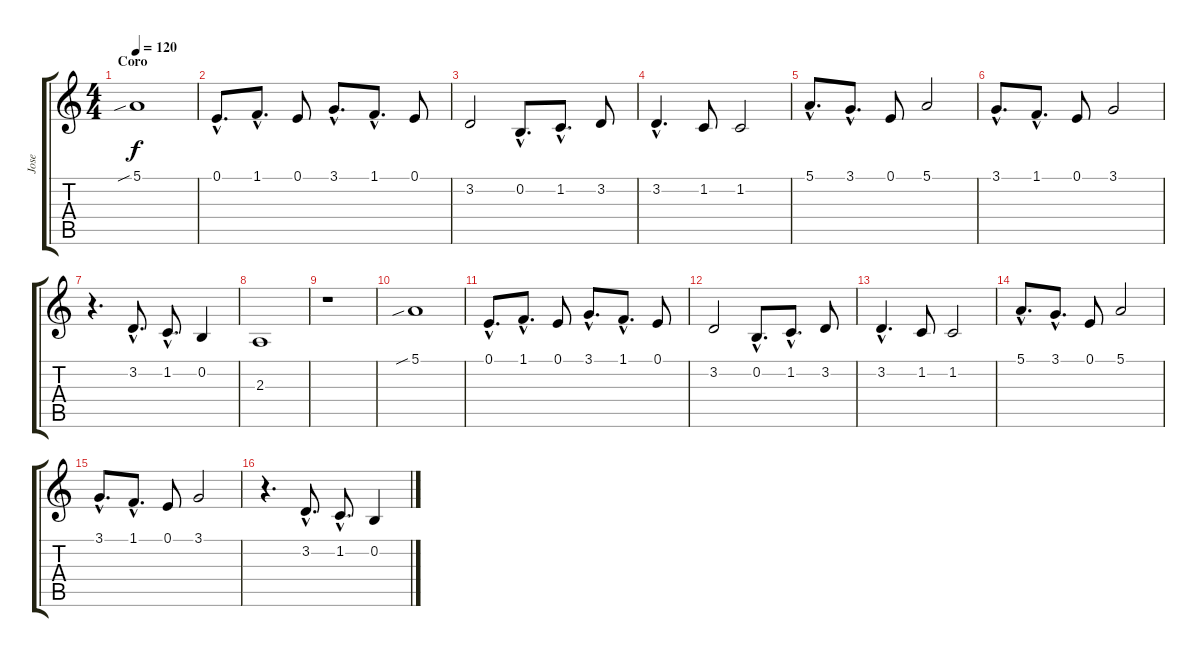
\track ("Jose" "Jose") {instrument altosax}
\staff {score tabs}
\tuning (E4 B3 G3 D3 A2 E2) {hide}
\ts (4 4)
\section ("" "Coro")
\tempo 120
\clef g2
\ks c
5.1{sib}.1{dy f} |
0.1{hac}.8{d} 1.1{hac}.8{d} 0.1.8 3.1{hac}.8{d} 1.1{hac}.8{d} 0.1.8 |
3.2.2 0.2{hac}.8{d} 1.2{hac}.8{d} 3.2.8 |
3.2{hac}.4{d} 1.2.8 1.2.2 |
5.1{hac}.8{d} 3.1{hac}.8{d} 0.1.8 5.1.2 |
3.1{hac}.8{d} 1.1{hac}.8{d} 0.1.8 3.1.2 |
r.4{d} 3.2{hac}.8{d} 1.2{hac}.8{d} 0.2.4 |
2.3.1 |
r.1 |
5.1{sib}.1 |
0.1{hac}.8{d} 1.1{hac}.8{d} 0.1.8 3.1{hac}.8{d} 1.1{hac}.8{d} 0.1.8 |
3.2.2 0.2{hac}.8{d} 1.2{hac}.8{d} 3.2.8 |
3.2{hac}.4{d} 1.2.8 1.2.2 |
5.1{hac}.8{d} 3.1{hac}.8{d} 0.1.8 5.1.2 |
3.1{hac}.8{d} 1.1{hac}.8{d} 0.1.8 3.1.2 |
r.4{d} 3.2{hac}.8{d} 1.2{hac}.8{d} 0.2.4
